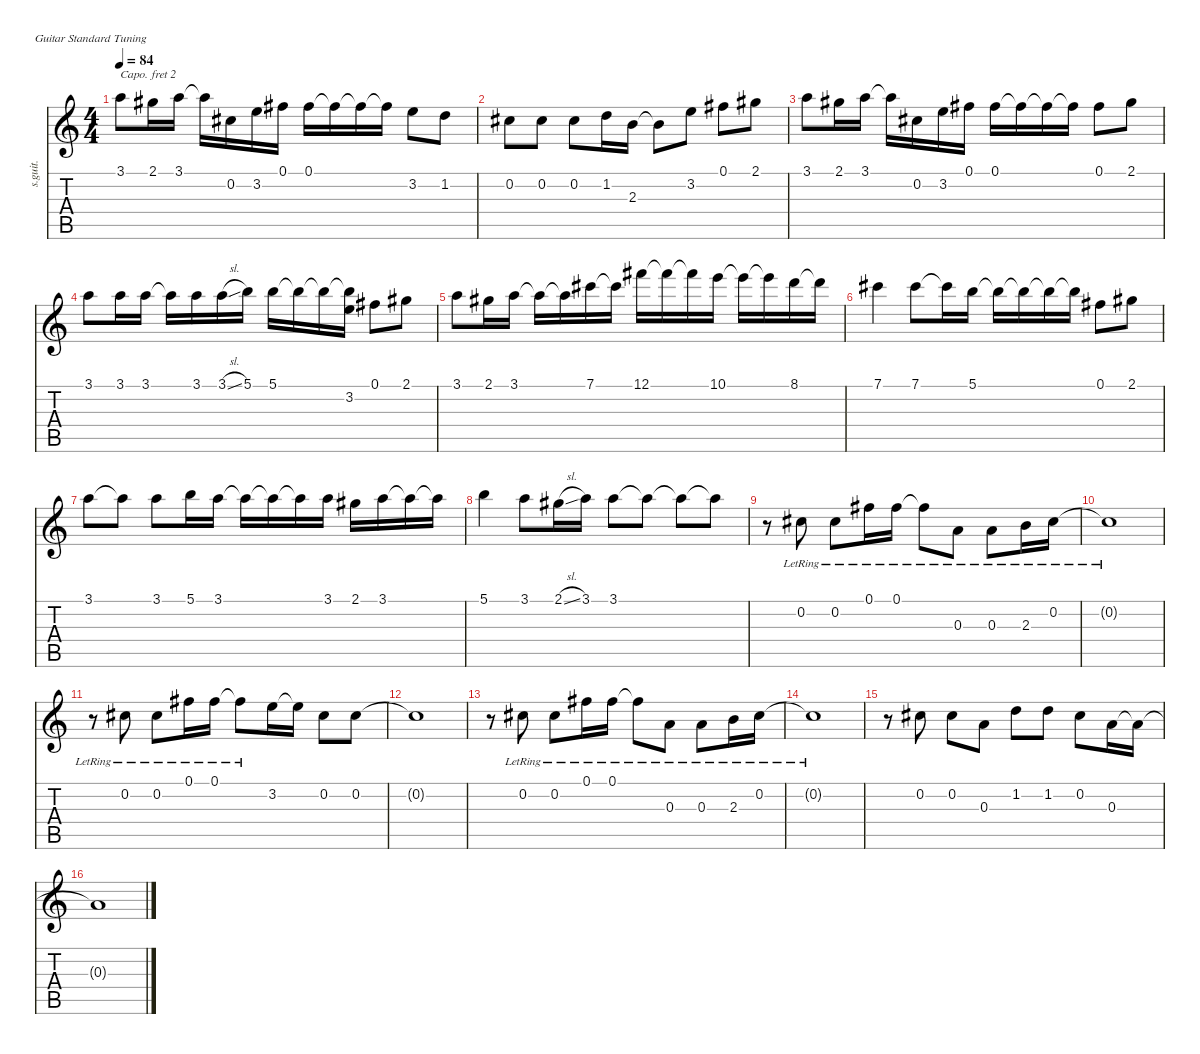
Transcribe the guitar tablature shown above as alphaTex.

\defaultSystemsLayout 4
\hideDynamics
\bracketExtendMode nobrackets
\otherSystemsTrackNameOrientation horizontal
\track ("唱歌" "s.guit.") {instrument acousticguitarsteel}
\staff {score tabs}
\capo 2
\tuning (E4 B3 G3 D3 A2 E2)
\ts (4 4)
\tempo 84
\clef g2
\ks c
3.1.8{dy f} 2.1.16 3.1.16 3.1{t}.16 0.2.16 3.2.16 0.1.16 0.1.16 0.1{t}.16 0.1{t}.16 0.1{t}.16 3.2.8 1.2.8 |
0.2.8 0.2.8 0.2.8 1.2.16 2.3.16 2.3{t}.8 3.2.8 0.1.8 2.1.8 |
3.1.8 2.1.16 3.1.16 3.1{t}.16 0.2.16 3.2.16 0.1.16 0.1.16 0.1{t}.16 0.1{t}.16 0.1{t}.16 0.1.8 2.1.8 |
3.1.8 3.1.16 3.1.16 3.1{t}.16 3.1.16 3.1{sl}.16 5.1.16 5.1.16 5.1{t}.16 5.1{t}.16 (5.1{t} 3.2).16 0.1.8 2.1.8 |
3.1.8 2.1.16 3.1.16 3.1{t}.16 3.1{t}.16 7.1.16 7.1{t}.16 12.1.16 12.1{t}.16 12.1{t}.16 10.1.16 10.1{t}.16 10.1{t}.16 8.1.16 8.1{t}.16 |
7.1.4 7.1.8 7.1{t}.16 5.1.16 5.1{t}.16 5.1{t}.16 5.1{t}.16 5.1{t}.16 0.1.8 2.1.8 |
3.1.8 3.1{t}.8 3.1.8 5.1.16 3.1.16 3.1{t}.16 3.1{t}.16 3.1{t}.16 3.1.16 2.1.16 3.1.16 3.1{t}.16 3.1{t}.16 |
5.1.4 3.1.8 2.1{sl}.16 3.1.16 3.1.8 3.1{t}.8 3.1{t}.8 3.1{t}.8 |
r.8 0.2{lr}.8 0.2{lr}.8 0.1{lr}.16 0.1{lr}.16 0.1{lr t}.8 0.3{lr}.8 0.3{lr}.8 2.3{lr}.16 0.2{lr}.16 |
0.2{lr t}.1 |
r.8 0.2{lr}.8 0.2{lr}.8 0.1{lr}.16 0.1{lr}.16 0.1{lr t}.8 3.2.16 3.2{t}.16 0.2.8 0.2.8 |
0.2{t}.1 |
r.8 0.2{lr}.8 0.2{lr}.8 0.1{lr}.16 0.1{lr}.16 0.1{lr t}.8 0.3{lr}.8 0.3{lr}.8 2.3{lr}.16 0.2{lr}.16 |
0.2{lr t}.1 |
r.8 0.2.8 0.2.8 0.3.8 1.2.8 1.2.8 0.2.8 0.3.16 0.3{t}.16 |
0.3{t}.1
